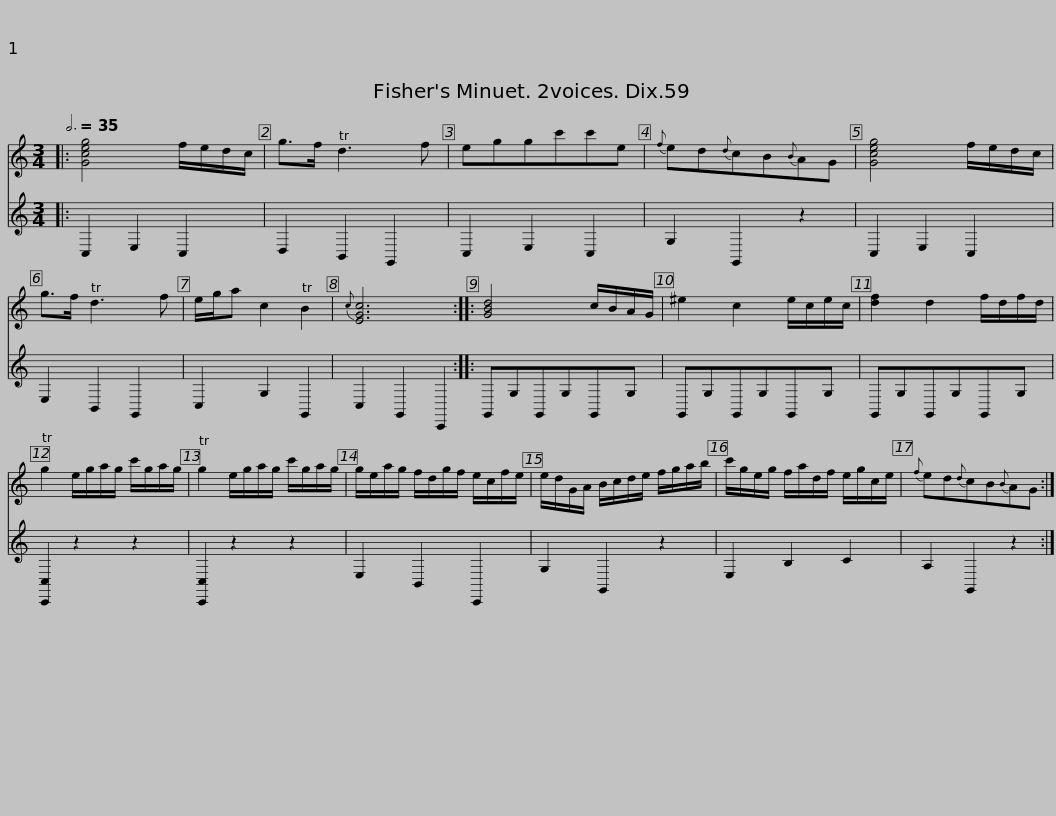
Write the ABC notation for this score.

X:1
%%score 1 2
L:1/8
Q:3/4=35
M:3/4
I:linebreak $
K:C
V:1 treble
V:2 treble
V:1
|: [Gceg]4 f/e/d/c/ | g>f d3 f | eggc'c'e |{f} ed{d}cB{B}AG |$ [Gceg]4 f/e/d/c/ | %5
 g>f d3 f | e/g/a c2 B2 |{c} [EGc]6 ::$ [GBd]4 c/B/A/G/ | ^e2 c2 e/c/e/c/ | %10
 [df]2 d2 f/d/f/d/ | g2 e/g/a/g/ c'/g/a/g/ |$ g2 e/g/a/g/ c'/g/a/g/ | g/e/a/g/ f/d/g/f/ e/c/f/e/ | e/d/G/A/ B/c/d/e/ f/g/a/b/ | %15
 c'/g/e/g/ f/a/d/f/ e/g/c/e/ |${f} ed{d}cB{B}AG :| %17
V:2
|: C,2 E,2 C,2 | D,2 B,,2 G,,2 | C,2 E,2 C,2 | G,2 G,,2 z2 |$ C,2 E,2 C,2 | %5
 E,2 B,,2 G,,2 | C,2 G,2 G,,2 | C,2 G,,2 C,,2 ::$ G,,G,G,,G,G,,G, | G,,G,G,,G,G,,G, | %10
 G,,G,G,,G,G,,G, | [C,,C,]2 z2 z2 |$ [C,,C,]2 z2 z2 | E,2 B,,2 C,,2 | G,2 G,,2 z2 | %15
 E,2 B,2 C2 |$ A,2 G,,2 z2 :| %17
